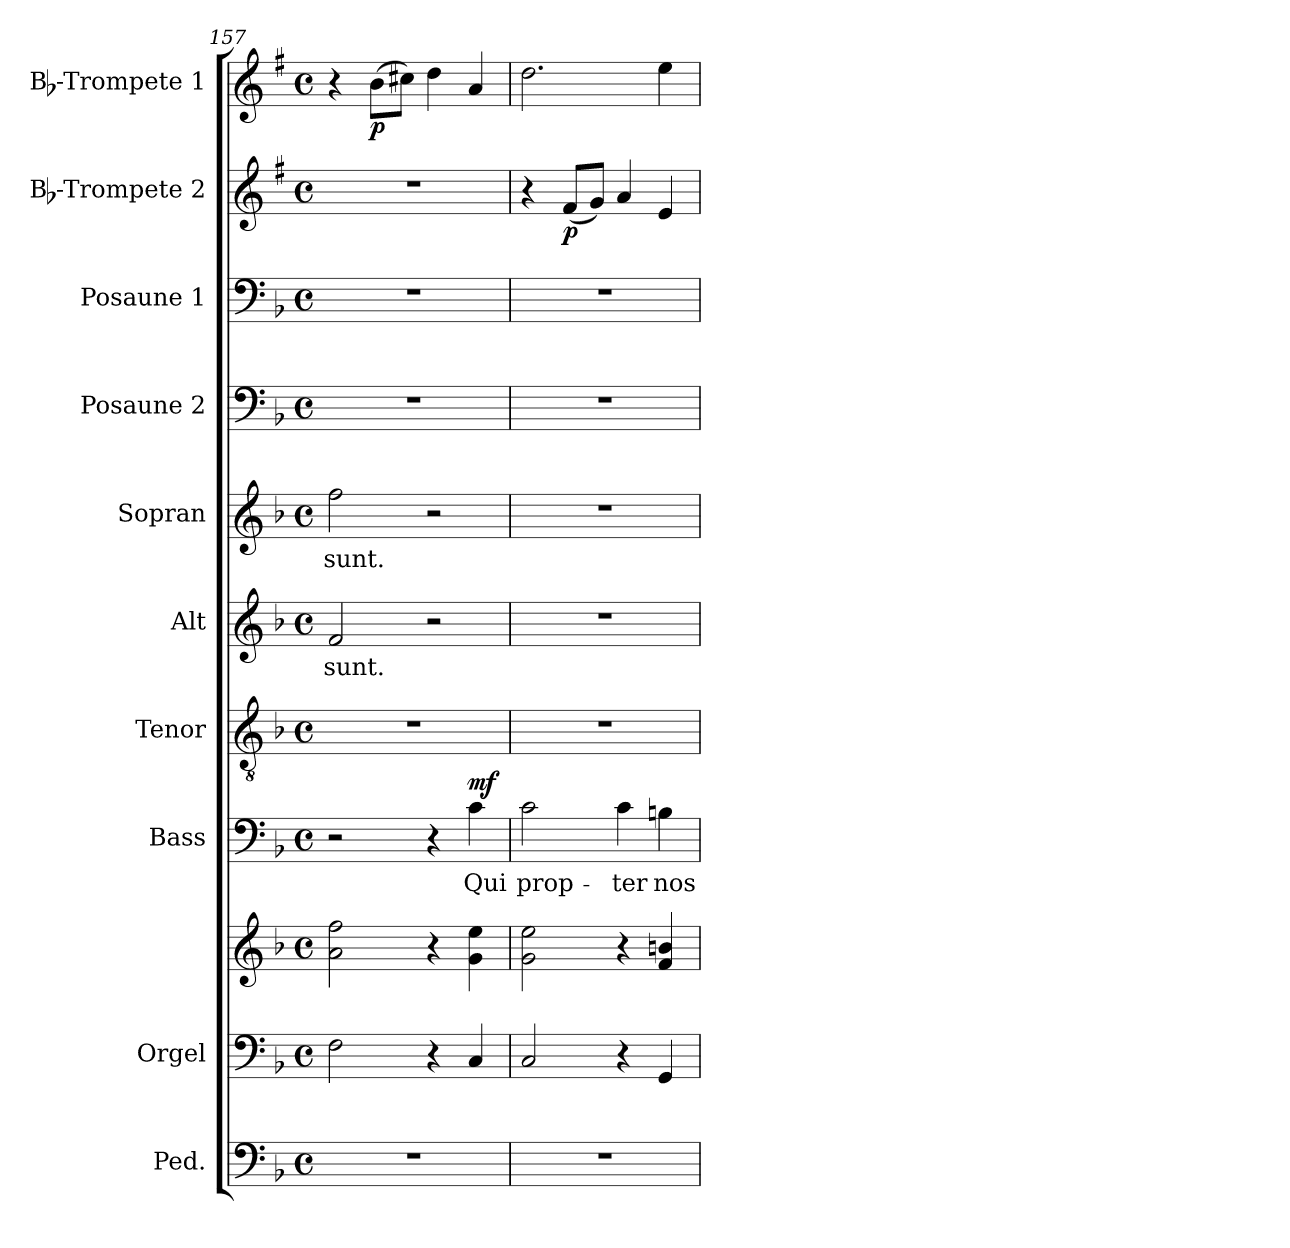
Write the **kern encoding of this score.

**kern	**kern	**kern	**kern	**text	**dynam	**kern	**kern	**text	**kern	**text	**kern	**kern	**kern	**dynam	**kern	**dynam
*part10	*part9	*part9	*part8	*part8	*part8	*part7	*part6	*part6	*part5	*part5	*part4	*part3	*part2	*part2	*part1	*part1
*staff11	*staff10	*staff9	*staff8	*staff8	*staff8	*staff7	*staff6	*staff6	*staff5	*staff5	*staff4	*staff3	*staff2	*staff2	*staff1	*staff1
*I"Ped.	*I"Orgel	*	*I"Bass	*	*	*I"Tenor	*I"Alt	*	*I"Sopran	*	*I"Posaune 2	*I"Posaune 1	*I"Bb-Trompete 2	*	*I"Bb-Trompete 1	*
*	*I'Org.	*	*I'B.	*	*	*I'T.	*I'A.	*	*I'S.	*	*I'Pos. 2	*I'Pos. 1	*I'Bb Trp. 2	*	*I'Bb Trp. 1	*
!!LO:PB:g=z
*clefF4	*clefF4	*clefG2	*clefF4	*	*	*clefGv2	*clefG2	*	*clefG2	*	*clefF4	*clefF4	*clefG2	*	*clefG2	*
*ITrd7c12	*	*	*	*	*	*	*	*	*	*	*	*	*ITrd1c2	*	*ITrd1c2	*
*k[b-]	*k[b-]	*k[b-]	*k[b-]	*	*	*k[b-]	*k[b-]	*	*k[b-]	*	*k[b-]	*k[b-]	*k[b-]	*	*k[b-]	*
*F:	*F:	*F:	*F:	*	*	*F:	*F:	*	*F:	*	*F:	*F:	*F:	*	*F:	*
*M4/4	*M4/4	*M4/4	*M4/4	*	*	*M4/4	*M4/4	*	*M4/4	*	*M4/4	*M4/4	*M4/4	*	*M4/4	*
*met(c)	*met(c)	*met(c)	*met(c)	*	*	*met(c)	*met(c)	*	*met(c)	*	*met(c)	*met(c)	*met(c)	*	*met(c)	*
=157	=157	=157	=157	=157	=157	=157	=157	=157	=157	=157	=157	=157	=157	=157	=157	=157
!	!	!	!	!	!	!	!	!LO:LY:b	!	!LO:LY:b	!	!	!	!	!	!
1r	2F\	2a\ 2ff\	2r	.	.	1r	2f/	sunt.	2ff\	sunt.	1r	1r	1r	.	4r	.
!	!	!	!	!	!	!	!	!	!	!	!	!	!	!	!	!LO:DY:b
.	.	.	.	.	.	.	.	.	.	.	.	.	.	.	(>8a\L	p
.	.	.	.	.	.	.	.	.	.	.	.	.	.	.	8bn\J)	.
.	4r	4r	4r	.	.	.	2r	.	2r	.	.	.	.	.	4cc\	.
!	!	!	!	!LO:LY:b	!LO:DY:a	!	!	!	!	!	!	!	!	!	!	!
.	4C/	4g\ 4ee\	4c\	Qui	mf	.	.	.	.	.	.	.	.	.	4g/	.
=158	=158	=158	=158	=158	=158	=158	=158	=158	=158	=158	=158	=158	=158	=158	=158	=158
!	!	!	!	!LO:LY:b	!	!	!	!	!	!	!	!	!	!	!	!
1r	2C/	2g\ 2ee\	2c\	prop-	.	1r	1r	.	1r	.	1r	1r	4r	.	2.cc\	.
!	!	!	!	!	!	!	!	!	!	!	!	!	!	!LO:DY:b	!	!
.	.	.	.	.	.	.	.	.	.	.	.	.	(<8e/L	p	.	.
.	.	.	.	.	.	.	.	.	.	.	.	.	8f/J)	.	.	.
!	!	!	!	!LO:LY:b	!	!	!	!	!	!	!	!	!	!	!	!
.	4r	4r	4c\	-ter	.	.	.	.	.	.	.	.	4g/	.	.	.
!	!	!	!	!LO:LY:b	!	!	!	!	!	!	!	!	!	!	!	!
.	4GG/	4f/ 4bn/	4Bn\	nos	.	.	.	.	.	.	.	.	4d/	.	4dd\	.
=	=	=	=	=	=	=	=	=	=	=	=	=	=	=	=	=
*-	*-	*-	*-	*-	*-	*-	*-	*-	*-	*-	*-	*-	*-	*-	*-	*-
